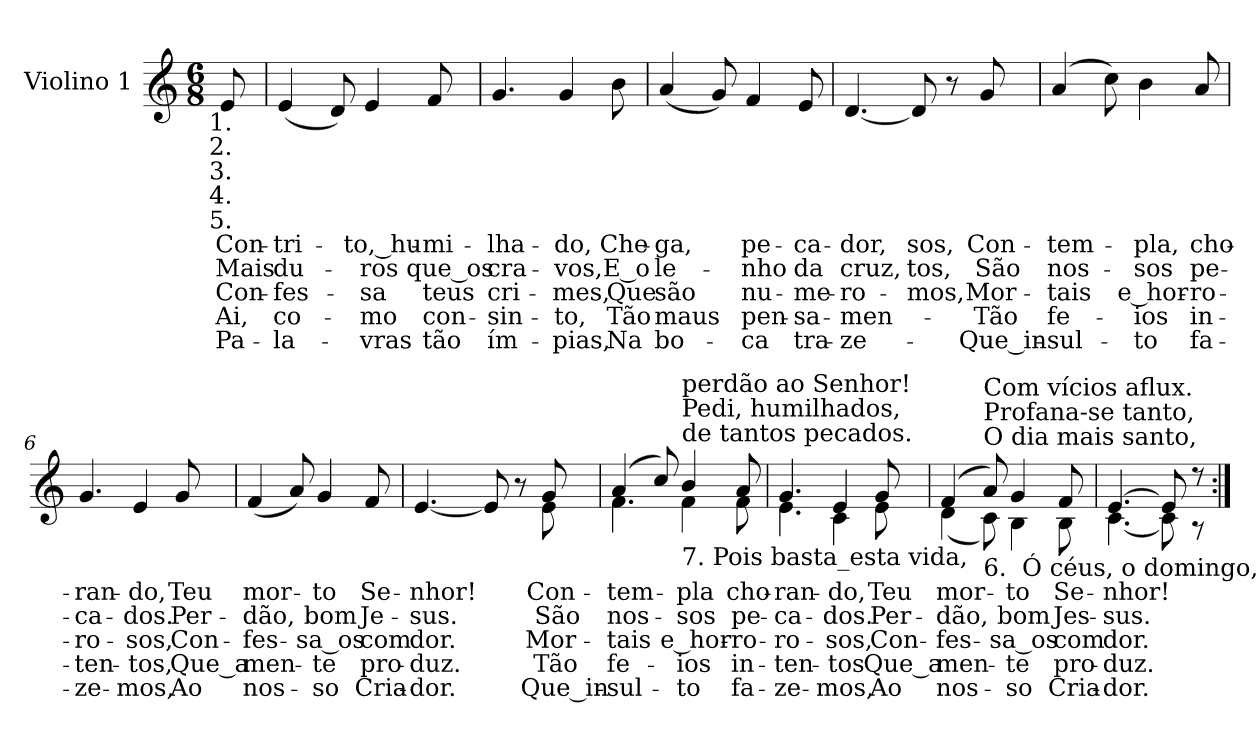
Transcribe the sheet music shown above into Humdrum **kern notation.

**kern	**text	**text	**text	**text	**text
*part1	*part1	*part1	*part1	*part1	*part1
*staff1	*staff1	*staff1	*staff1	*staff1	*staff1
*I"Violino 1	*	*	*	*	*
*I'Vno. 1	*	*	*	*	*
!!LO:PB:g=z
*clefG2	*	*	*	*	*
*k[]	*	*	*	*	*
*C:	*	*	*	*	*
*M6/8	*	*	*	*	*
*MM50	*	*	*	*	*
=	=	=	=	=	=
!LO:TX:b:cj:t=1.	!	!	!	!	!
!LO:TX:b:cj:t=2.	!	!	!	!	!
!LO:TX:b:cj:t=3.	!	!	!	!	!
!LO:TX:b:cj:t=4.	!	!	!	!	!
!LO:TX:b:cj:t=5.	!	!	!	!	!
!	!LO:LY:b:color=#000000	!LO:LY:b:color=#000000	!LO:LY:b:color=#000000	!LO:LY:b:color=#000000	!LO:LY:b:color=#000000
8ei/	Con-	Mais	Con-	Ai,	Pa-
=1	=1	=1	=1	=1	=1
!	!LO:LY:b:color=#000000	!LO:LY:b:color=#000000	!LO:LY:b:color=#000000	!LO:LY:b:color=#000000	!LO:LY:b:color=#000000
(4ei/	-tri-	du-	-fes-	co-	-la-
8di/)	.	.	.	.	.
!	!LO:LY:b:color=#000000	!LO:LY:b:color=#000000	!LO:LY:b:color=#000000	!LO:LY:b:color=#000000	!LO:LY:b:color=#000000
4ei/	-to,_hu-	-ros	-sa	-mo	-vras
!	!LO:LY:b:color=#000000	!LO:LY:b:color=#000000	!LO:LY:b:color=#000000	!LO:LY:b:color=#000000	!LO:LY:b:color=#000000
8fi/	-mi-	que_os	teus	con-	tão
=2	=2	=2	=2	=2	=2
!	!LO:LY:b:color=#000000	!LO:LY:b:color=#000000	!LO:LY:b:color=#000000	!LO:LY:b:color=#000000	!LO:LY:b:color=#000000
4.gi/	-lha-	cra-	cri-	-sin-	ím-
!	!LO:LY:b:color=#000000	!LO:LY:b:color=#000000	!LO:LY:b:color=#000000	!LO:LY:b:color=#000000	!LO:LY:b:color=#000000
4gi/	-do,	-vos,	-mes,	-to,	-pias,
!	!LO:LY:b:color=#000000	!LO:LY:b:color=#000000	!LO:LY:b:color=#000000	!LO:LY:b:color=#000000	!LO:LY:b:color=#000000
8bi\	Che-	E_o	Que	Tão	Na
=3	=3	=3	=3	=3	=3
!	!LO:LY:b:color=#000000	!LO:LY:b:color=#000000	!LO:LY:b:color=#000000	!LO:LY:b:color=#000000	!LO:LY:b:color=#000000
(4ai/	-ga,	le-	são	maus	bo-
8gi/)	.	.	.	.	.
!	!LO:LY:b:color=#000000	!LO:LY:b:color=#000000	!LO:LY:b:color=#000000	!LO:LY:b:color=#000000	!LO:LY:b:color=#000000
4fi/	pe-	-nho	nu-	pen-	-ca
!	!LO:LY:b:color=#000000	!LO:LY:b:color=#000000	!LO:LY:b:color=#000000	!LO:LY:b:color=#000000	!LO:LY:b:color=#000000
8ei/	-ca-	da	-me-	-sa-	tra-
=4	=4	=4	=4	=4	=4
!	!LO:LY:b:color=#000000	!LO:LY:b:color=#000000	!LO:LY:b:color=#000000	!LO:LY:b:color=#000000	!LO:LY:b:color=#000000
[<4.di/	-dor,	cruz,	-ro-	-men-	-ze-
!	!LO:LY:b:color=#000000	!LO:LY:b:color=#000000	!LO:LY:b:color=#000000	!	!
8di/]	-sos,	-tos,	-mos,	.	.
8r	.	.	.	.	.
!	!LO:LY:b:color=#000000	!LO:LY:b:color=#000000	!LO:LY:b:color=#000000	!LO:LY:b:color=#000000	!LO:LY:b:color=#000000
8gi/	Con-	São	Mor-	Tão	Que_in-
!!LO:LB:g=z
=5	=5	=5	=5	=5	=5
!	!LO:LY:b:color=#000000	!LO:LY:b:color=#000000	!LO:LY:b:color=#000000	!LO:LY:b:color=#000000	!LO:LY:b:color=#000000
(4ai/	-tem-	nos-	-tais	fe-	-sul-
8cci\)	.	.	.	.	.
!	!LO:LY:b:color=#000000	!LO:LY:b:color=#000000	!LO:LY:b:color=#000000	!LO:LY:b:color=#000000	!LO:LY:b:color=#000000
4bi\	-pla,	-sos	e_hor-	-ios	-to
!	!LO:LY:b:color=#000000	!LO:LY:b:color=#000000	!LO:LY:b:color=#000000	!LO:LY:b:color=#000000	!LO:LY:b:color=#000000
8ai/	cho-	pe-	-ro-	in-	fa-
=6	=6	=6	=6	=6	=6
!	!LO:LY:b:color=#000000	!LO:LY:b:color=#000000	!LO:LY:b:color=#000000	!LO:LY:b:color=#000000	!LO:LY:b:color=#000000
4.gi/	-ran-	-ca-	-ro-	-ten-	-ze-
!	!LO:LY:b:color=#000000	!LO:LY:b:color=#000000	!LO:LY:b:color=#000000	!LO:LY:b:color=#000000	!LO:LY:b:color=#000000
4ei/	-do,	-dos.	-sos,	-tos,	-mos,
!	!LO:LY:b:color=#000000	!LO:LY:b:color=#000000	!LO:LY:b:color=#000000	!LO:LY:b:color=#000000	!LO:LY:b:color=#000000
8gi/	Teu	Per-	Con-	Que_a	Ao
=7	=7	=7	=7	=7	=7
!	!LO:LY:b:color=#000000	!LO:LY:b:color=#000000	!LO:LY:b:color=#000000	!LO:LY:b:color=#000000	!LO:LY:b:color=#000000
(4fi/	mor-	-dão,	-fes-	men-	nos-
8ai/)	.	.	.	.	.
!	!LO:LY:b:color=#000000	!LO:LY:b:color=#000000	!LO:LY:b:color=#000000	!LO:LY:b:color=#000000	!LO:LY:b:color=#000000
4gi/	-to	bom	-sa_os	-te	-so
!	!LO:LY:b:color=#000000	!LO:LY:b:color=#000000	!LO:LY:b:color=#000000	!LO:LY:b:color=#000000	!LO:LY:b:color=#000000
8fi/	Se-	Je-	com	pro-	Cria-
=8	=8	=8	=8	=8	=8
!	!LO:LY:b:color=#000000	!LO:LY:b:color=#000000	!LO:LY:b:color=#000000	!LO:LY:b:color=#000000	!LO:LY:b:color=#000000
*^	*	*	*	*	*
[<4.ei/	8ryy	-nhor!	-sus.	dor.	-duz.	-dor.
*v	*v	*	*	*	*	*
8ei/]	.	.	.	.	.
8r	.	.	.	.	.
!	!LO:LY:b:color=#000000	!LO:LY:b:color=#000000	!LO:LY:b:color=#000000	!LO:LY:b:color=#000000	!LO:LY:b:color=#000000
*^	*	*	*	*	*
8gi/	8ei\	Con-	São	Mor-	Tão	Que_in-
!!LO:LB:g=z	!!
=9	=9	=9	=9	=9	=9	=9
!	!	!LO:LY:b:color=#000000	!LO:LY:b:color=#000000	!LO:LY:b:color=#000000	!LO:LY:b:color=#000000	!LO:LY:b:color=#000000
(4ai/	4.fi\	-tem-	nos-	-tais	fe-	-sul-
8cci/)	.	.	.	.	.	.
!LO:TX:b:t=7. Pois basta_esta vida,	!	!	!	!	!	!
!LO:TX:t=de tantos pecados.	!	!	!	!	!	!
!LO:TX:t=Pedi, humilhados,	!	!	!	!	!	!
!LO:TX:t=perdão ao Senhor!	!	!	!	!	!	!
!	!	!LO:LY:b:color=#000000	!LO:LY:b:color=#000000	!LO:LY:b:color=#000000	!LO:LY:b:color=#000000	!LO:LY:b:color=#000000
4bi/	4fi\	-pla	-sos	e_hor-	-ios	-to
!	!	!LO:LY:b:color=#000000	!LO:LY:b:color=#000000	!LO:LY:b:color=#000000	!LO:LY:b:color=#000000	!LO:LY:b:color=#000000
8ai/	8fi\	cho-	pe-	-ro-	in-	fa-
=10	=10	=10	=10	=10	=10	=10
!	!	!LO:LY:b:color=#000000	!LO:LY:b:color=#000000	!LO:LY:b:color=#000000	!LO:LY:b:color=#000000	!LO:LY:b:color=#000000
4.gi/	4.ei\	-ran-	-ca-	-ro-	-ten-	-ze-
!	!	!LO:LY:b:color=#000000	!LO:LY:b:color=#000000	!LO:LY:b:color=#000000	!LO:LY:b:color=#000000	!LO:LY:b:color=#000000
4ei/	4ci\	-do,	-dos.	-sos,	-tos	-mos,
!	!	!LO:LY:b:color=#000000	!LO:LY:b:color=#000000	!LO:LY:b:color=#000000	!LO:LY:b:color=#000000	!LO:LY:b:color=#000000
8gi/	8ei\	Teu	Per-	Con-	Que_a	Ao
=11	=11	=11	=11	=11	=11	=11
!	!	!LO:LY:b:color=#000000	!LO:LY:b:color=#000000	!LO:LY:b:color=#000000	!LO:LY:b:color=#000000	!LO:LY:b:color=#000000
(4fi/	(4di\	mor-	-dão,	-fes-	men-	nos-
!LO:TX:b:t=6.&nbsp; Ó céus, o domingo,	!	!	!	!	!	!
!LO:TX:t=O dia mais santo,	!	!	!	!	!	!
!LO:TX:t=Profana-se tanto,	!	!	!	!	!	!
!LO:TX:t=Com vícios aflux.	!	!	!	!	!	!
8ai/)	8ci\)	.	.	.	.	.
!	!	!LO:LY:b:color=#000000	!LO:LY:b:color=#000000	!LO:LY:b:color=#000000	!LO:LY:b:color=#000000	!LO:LY:b:color=#000000
4gi/	4Bi\	-to	bom	-sa_os	-te	-so
!	!	!LO:LY:b:color=#000000	!LO:LY:b:color=#000000	!LO:LY:b:color=#000000	!LO:LY:b:color=#000000	!LO:LY:b:color=#000000
8fi/	8Bi\	Se-	Jes-	com	pro-	Cria-
=12	=12	=12	=12	=12	=12	=12
!	!	!LO:LY:b:color=#000000	!LO:LY:b:color=#000000	!LO:LY:b:color=#000000	!LO:LY:b:color=#000000	!LO:LY:b:color=#000000
[>4.ei/	[<4.ci\	-nhor!	-sus.	dor.	-duz.	-dor.
8ei/]	8ci\]	.	.	.	.	.
8r	8r	.	.	.	.	.
*v	*v	*	*	*	*	*
=:|!	=:|!	=:|!	=:|!	=:|!	=:|!
*-	*-	*-	*-	*-	*-
